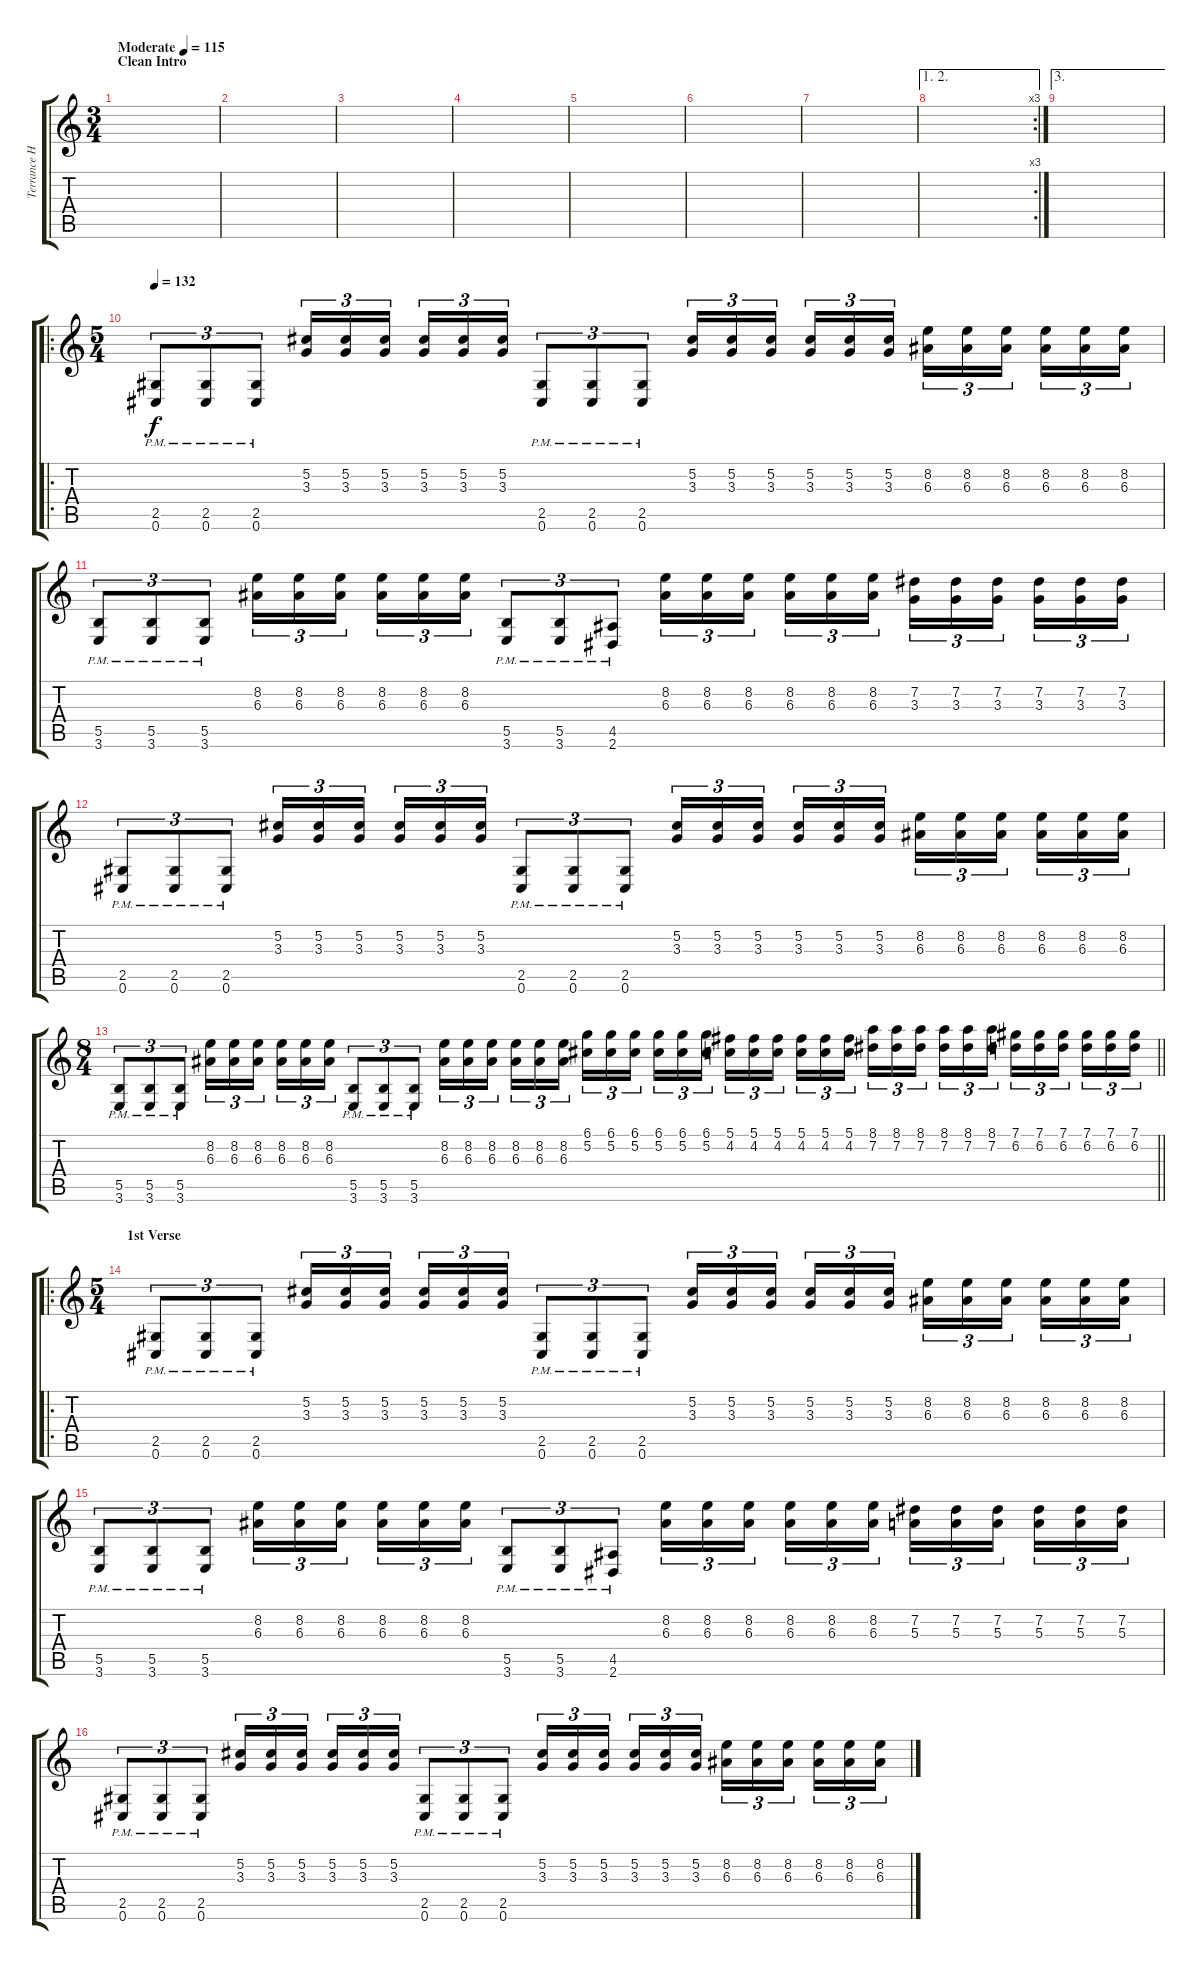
\track ("Terrance Hobbs" "Terrance H") {instrument distortionguitar}
\staff {score tabs}
\tuning (Db4 Ab3 E3 B2 Gb2 Db2) {hide}
\ts (3 4)
\section ("" "Clean Intro")
\tempo (115 "Moderate")
\clef g2
\ks c
|
|
|
|
|
|
|
\ae (1 2)
\rc 3
|
\ae 3
|
\ro
\ts (5 4)
\tempo 132
(2.5{pm} 0.6{pm}).8{tu (3 2)} (2.5{pm} 0.6{pm}).8{tu (3 2)} (2.5{pm} 0.6{pm}).8{tu (3 2)} (5.2 3.3).16{tu (3 2)} (5.2 3.3).16{tu (3 2)} (5.2 3.3).16{tu (3 2) beam splitsecondary} (5.2 3.3).16{tu (3 2)} (5.2 3.3).16{tu (3 2)} (5.2 3.3).16{tu (3 2)} (2.5{pm} 0.6{pm}).8{tu (3 2)} (2.5{pm} 0.6{pm}).8{tu (3 2)} (2.5{pm} 0.6{pm}).8{tu (3 2)} (5.2 3.3).16{tu (3 2)} (5.2 3.3).16{tu (3 2)} (5.2 3.3).16{tu (3 2) beam splitsecondary} (5.2 3.3).16{tu (3 2)} (5.2 3.3).16{tu (3 2)} (5.2 3.3).16{tu (3 2)} (8.2 6.3).16{tu (3 2)} (8.2 6.3).16{tu (3 2)} (8.2 6.3).16{tu (3 2) beam splitsecondary} (8.2 6.3).16{tu (3 2)} (8.2 6.3).16{tu (3 2)} (8.2 6.3).16{tu (3 2)} |
(5.5{pm} 3.6{pm}).8{tu (3 2)} (5.5{pm} 3.6{pm}).8{tu (3 2)} (5.5{pm} 3.6{pm}).8{tu (3 2)} (8.2 6.3).16{tu (3 2)} (8.2 6.3).16{tu (3 2)} (8.2 6.3).16{tu (3 2) beam splitsecondary} (8.2 6.3).16{tu (3 2)} (8.2 6.3).16{tu (3 2)} (8.2 6.3).16{tu (3 2)} (5.5{pm} 3.6{pm}).8{tu (3 2)} (5.5{pm} 3.6{pm}).8{tu (3 2)} (4.5{pm} 2.6{pm}).8{tu (3 2)} (8.2 6.3).16{tu (3 2)} (8.2 6.3).16{tu (3 2)} (8.2 6.3).16{tu (3 2) beam splitsecondary} (8.2 6.3).16{tu (3 2)} (8.2 6.3).16{tu (3 2)} (8.2 6.3).16{tu (3 2)} (7.2 3.3).16{tu (3 2)} (7.2 3.3).16{tu (3 2)} (7.2 3.3).16{tu (3 2) beam splitsecondary} (7.2 3.3).16{tu (3 2)} (7.2 3.3).16{tu (3 2)} (7.2 3.3).16{tu (3 2)} |
(2.5{pm} 0.6{pm}).8{tu (3 2)} (2.5{pm} 0.6{pm}).8{tu (3 2)} (2.5{pm} 0.6{pm}).8{tu (3 2)} (5.2 3.3).16{tu (3 2)} (5.2 3.3).16{tu (3 2)} (5.2 3.3).16{tu (3 2) beam splitsecondary} (5.2 3.3).16{tu (3 2)} (5.2 3.3).16{tu (3 2)} (5.2 3.3).16{tu (3 2)} (2.5{pm} 0.6{pm}).8{tu (3 2)} (2.5{pm} 0.6{pm}).8{tu (3 2)} (2.5{pm} 0.6{pm}).8{tu (3 2)} (5.2 3.3).16{tu (3 2)} (5.2 3.3).16{tu (3 2)} (5.2 3.3).16{tu (3 2) beam splitsecondary} (5.2 3.3).16{tu (3 2)} (5.2 3.3).16{tu (3 2)} (5.2 3.3).16{tu (3 2)} (8.2 6.3).16{tu (3 2)} (8.2 6.3).16{tu (3 2)} (8.2 6.3).16{tu (3 2) beam splitsecondary} (8.2 6.3).16{tu (3 2)} (8.2 6.3).16{tu (3 2)} (8.2 6.3).16{tu (3 2)} |
\ts (8 4)
\barLineRight lightlight
(5.5{pm} 3.6{pm}).8{tu (3 2)} (5.5{pm} 3.6{pm}).8{tu (3 2)} (5.5{pm} 3.6{pm}).8{tu (3 2)} (8.2 6.3).16{tu (3 2)} (8.2 6.3).16{tu (3 2)} (8.2 6.3).16{tu (3 2) beam splitsecondary} (8.2 6.3).16{tu (3 2)} (8.2 6.3).16{tu (3 2)} (8.2 6.3).16{tu (3 2)} (5.5{pm} 3.6{pm}).8{tu (3 2)} (5.5{pm} 3.6{pm}).8{tu (3 2)} (5.5{pm} 3.6{pm}).8{tu (3 2)} (8.2 6.3).16{tu (3 2)} (8.2 6.3).16{tu (3 2)} (8.2 6.3).16{tu (3 2) beam splitsecondary} (8.2 6.3).16{tu (3 2)} (8.2 6.3).16{tu (3 2)} (8.2 6.3).16{tu (3 2)} (6.1 5.2).16{tu (3 2)} (6.1 5.2).16{tu (3 2)} (6.1 5.2).16{tu (3 2) beam splitsecondary} (6.1 5.2).16{tu (3 2)} (6.1 5.2).16{tu (3 2)} (6.1 5.2).16{tu (3 2)} (5.1 4.2).16{tu (3 2)} (5.1 4.2).16{tu (3 2)} (5.1 4.2).16{tu (3 2) beam splitsecondary} (5.1 4.2).16{tu (3 2)} (5.1 4.2).16{tu (3 2)} (5.1 4.2).16{tu (3 2)} (8.1 7.2).16{tu (3 2)} (8.1 7.2).16{tu (3 2)} (8.1 7.2).16{tu (3 2) beam splitsecondary} (8.1 7.2).16{tu (3 2)} (8.1 7.2).16{tu (3 2)} (8.1 7.2).16{tu (3 2)} (7.1 6.2).16{tu (3 2)} (7.1 6.2).16{tu (3 2)} (7.1 6.2).16{tu (3 2) beam splitsecondary} (7.1 6.2).16{tu (3 2)} (7.1 6.2).16{tu (3 2)} (7.1 6.2).16{tu (3 2)} |
\ro
\ts (5 4)
\section ("" "1st Verse")
(2.5{pm} 0.6{pm}).8{tu (3 2)} (2.5{pm} 0.6{pm}).8{tu (3 2)} (2.5{pm} 0.6{pm}).8{tu (3 2)} (5.2 3.3).16{tu (3 2)} (5.2 3.3).16{tu (3 2)} (5.2 3.3).16{tu (3 2) beam splitsecondary} (5.2 3.3).16{tu (3 2)} (5.2 3.3).16{tu (3 2)} (5.2 3.3).16{tu (3 2)} (2.5{pm} 0.6{pm}).8{tu (3 2)} (2.5{pm} 0.6{pm}).8{tu (3 2)} (2.5{pm} 0.6{pm}).8{tu (3 2)} (5.2 3.3).16{tu (3 2)} (5.2 3.3).16{tu (3 2)} (5.2 3.3).16{tu (3 2) beam splitsecondary} (5.2 3.3).16{tu (3 2)} (5.2 3.3).16{tu (3 2)} (5.2 3.3).16{tu (3 2)} (8.2 6.3).16{tu (3 2)} (8.2 6.3).16{tu (3 2)} (8.2 6.3).16{tu (3 2) beam splitsecondary} (8.2 6.3).16{tu (3 2)} (8.2 6.3).16{tu (3 2)} (8.2 6.3).16{tu (3 2)} |
(5.5{pm} 3.6{pm}).8{tu (3 2)} (5.5{pm} 3.6{pm}).8{tu (3 2)} (5.5{pm} 3.6{pm}).8{tu (3 2)} (8.2 6.3).16{tu (3 2)} (8.2 6.3).16{tu (3 2)} (8.2 6.3).16{tu (3 2) beam splitsecondary} (8.2 6.3).16{tu (3 2)} (8.2 6.3).16{tu (3 2)} (8.2 6.3).16{tu (3 2)} (5.5{pm} 3.6{pm}).8{tu (3 2)} (5.5{pm} 3.6{pm}).8{tu (3 2)} (4.5{pm} 2.6{pm}).8{tu (3 2)} (8.2 6.3).16{tu (3 2)} (8.2 6.3).16{tu (3 2)} (8.2 6.3).16{tu (3 2) beam splitsecondary} (8.2 6.3).16{tu (3 2)} (8.2 6.3).16{tu (3 2)} (8.2 6.3).16{tu (3 2)} (7.2 5.3).16{tu (3 2)} (7.2 5.3).16{tu (3 2)} (7.2 5.3).16{tu (3 2) beam splitsecondary} (7.2 5.3).16{tu (3 2)} (7.2 5.3).16{tu (3 2)} (7.2 5.3).16{tu (3 2)} |
(2.5{pm} 0.6{pm}).8{tu (3 2)} (2.5{pm} 0.6{pm}).8{tu (3 2)} (2.5{pm} 0.6{pm}).8{tu (3 2)} (5.2 3.3).16{tu (3 2)} (5.2 3.3).16{tu (3 2)} (5.2 3.3).16{tu (3 2) beam splitsecondary} (5.2 3.3).16{tu (3 2)} (5.2 3.3).16{tu (3 2)} (5.2 3.3).16{tu (3 2)} (2.5{pm} 0.6{pm}).8{tu (3 2)} (2.5{pm} 0.6{pm}).8{tu (3 2)} (2.5{pm} 0.6{pm}).8{tu (3 2)} (5.2 3.3).16{tu (3 2)} (5.2 3.3).16{tu (3 2)} (5.2 3.3).16{tu (3 2) beam splitsecondary} (5.2 3.3).16{tu (3 2)} (5.2 3.3).16{tu (3 2)} (5.2 3.3).16{tu (3 2)} (8.2 6.3).16{tu (3 2)} (8.2 6.3).16{tu (3 2)} (8.2 6.3).16{tu (3 2) beam splitsecondary} (8.2 6.3).16{tu (3 2)} (8.2 6.3).16{tu (3 2)} (8.2 6.3).16{tu (3 2)}
